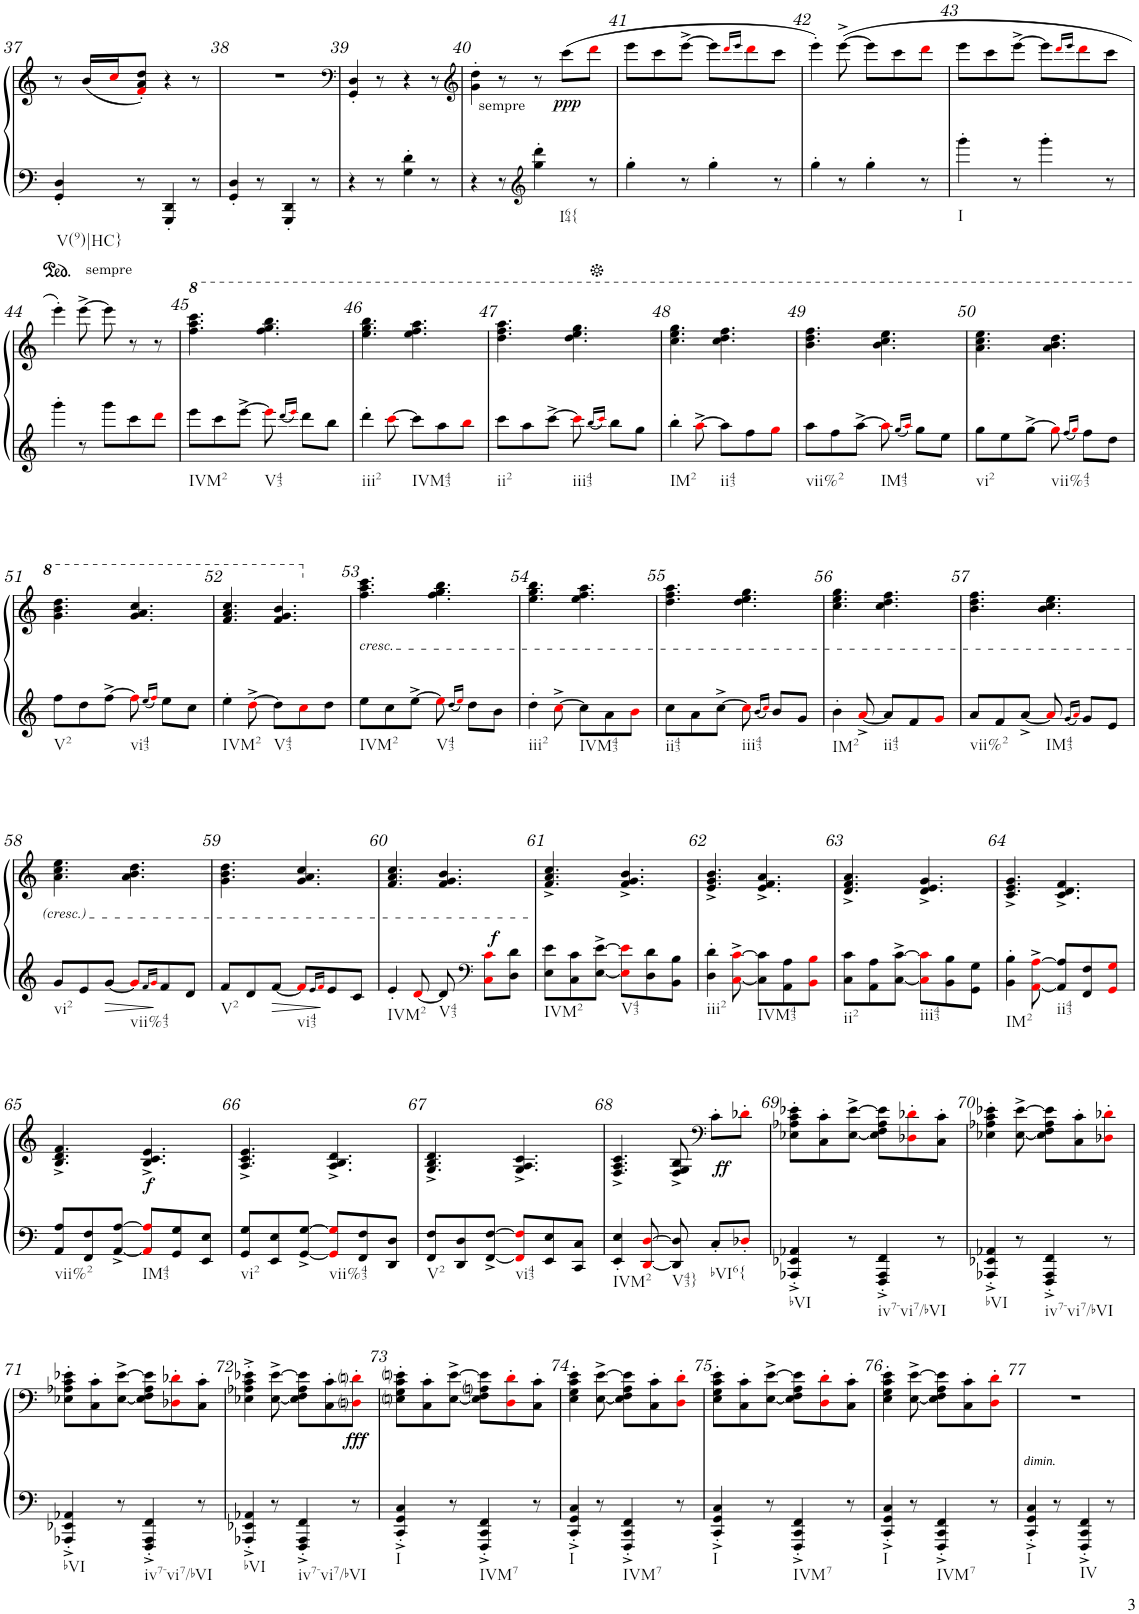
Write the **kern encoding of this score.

**kern	**kern	**dynam
*part1	*part1	*part1
*staff2	*staff1	*staff1/2
*I"Midi_1	*	*
!!LO:PB:g=z
*clefF4	*clefG2	*
*k[]	*k[]	*
*M6/8	*M6/8	*
=37	=37	=37
!LO:TX:b:t=sempre	!	!
!LO:TX:b:t=V(9)|HC}	!	!
4GG/' 4D/'	8r	.
.	(16b/LL	.
.	16cci/J	.
8r	8fi/' 8a/' 8dd/'J)	.
4GGG/' 4DD/'	4r	.
8r	8r	.
=38	=38	=38
4GG/' 4D/'	2.r	.
8r	.	.
4GGG/' 4DD/'	.	.
8r	.	.
=39	=39	=39
*	*clefF4	*
4r	4GG/' 4D/'	.
8r	8r	.
4G\' 4d\'	4r	.
8r	8r	.
=40	=40	=40
*	*clefG2	*
4r	4g\' 4dd\'	.
!	!LO:TX:b:t=sempre	!
8r	8r	.
*clefG2	*	*
!LO:TX:b:t=I64{	!	!
4gg\' 4ddd\'	8r	.
!	!	!LO:DY:b
.	(>8ccc\L	ppp
8r	8dddi\J	.
=41	=41	=41
4gg'\	8eee\L	.
.	8ccc\	.
8r	[8eee^\J	.
4gg'\	8eee\L]	.
.	16qdddi/LL	.
.	16qeee/JJ	.
.	8dddi\	.
8r	8ccc\J	.
=42	=42	=42
4gg'\	4eee'\)	.
8r	([8eee^\	.
4gg'\	8eee\L]	.
.	8ccc\	.
8r	8dddi\J	.
=43	=43	=43
!LO:TX:b:t=I	!	!
4ggg'\	8eee\L	.
.	8ccc\	.
8r	[8eee^\J	.
4ggg'\	8eee\L]	.
.	16qdddi/LL	.
.	16qeee/JJ	.
.	8dddi\	.
8r	8ccc\J	.
!!LO:LB:g=z
=44	=44	=44
4ggg'\	4eee'\)	.
8r	[8eee^\	.
8ggg\L	8eee\]	.
8ccc\	8r	.
8dddi\J	8r	.
=45	=45	=45
!LO:TX:b:t=IVM2	!	!
8eee\L	4.fff\ 4.aaa\ 4.cccc\	.
8ccc\	.	.
[8eee^\J	.	.
!LO:TX:b:t=V43	!	!
8eeei\]	4.fff\ 4.ggg\ 4.bbb\	.
16qddd/LL	.	.
16qeeei/JJ	.	.
8ddd\L	.	.
8bb\J	.	.
=46	=46	=46
!LO:TX:b:t=iii2	!	!
4ddd'\	4.eee\ 4.ggg\ 4.bbb\	.
[8ccci\	.	.
!LO:TX:b:t=IVM43	!	!
8ccc\L]	4.eee\ 4.fff\ 4.aaa\	.
8aa\	.	.
8bbi\J	.	.
=47	=47	=47
!LO:TX:b:t=ii2	!	!
8ccc\L	4.ddd\ 4.fff\ 4.aaa\	.
8aa\	.	.
[8ccc^\J	.	.
!LO:TX:b:t=iii43	!	!
8ccci\]	4.ddd\ 4.eee\ 4.ggg\	.
16qbb/LL	.	.
16qccci/JJ	.	.
8bb\L	.	.
8gg\J	.	.
=48	=48	=48
!LO:TX:b:t=IM2	!	!
4bb'\	4.ccc\ 4.eee\ 4.ggg\	.
[8aa^i\	.	.
!LO:TX:b:t=ii43	!	!
8aa\L]	4.ccc\ 4.ddd\ 4.fff\	.
8ff\	.	.
8ggi\J	.	.
=49	=49	=49
!LO:TX:b:t=vii%2	!	!
8aa\L	4.bb\ 4.ddd\ 4.fff\	.
8ff\	.	.
[8aa^\J	.	.
!LO:TX:b:t=IM43	!	!
8aai\]	4.bb\ 4.ccc\ 4.eee\	.
16qgg/LL	.	.
16qaai/JJ	.	.
8gg\L	.	.
8ee\J	.	.
=50	=50	=50
!LO:TX:b:t=vi2	!	!
8gg\L	4.aa\ 4.ccc\ 4.eee\	.
8ee\	.	.
[8gg^\J	.	.
!LO:TX:b:t=vii%43	!	!
8ggi\]	4.aa\ 4.bb\ 4.ddd\	.
16qff/LL	.	.
16qggi/JJ	.	.
8ff\L	.	.
8dd\J	.	.
!!LO:LB:g=z
=51	=51	=51
!LO:TX:b:t=V2	!	!
8ff\L	4.gg\ 4.bb\ 4.ddd\	.
8dd\	.	.
[8ff^\J	.	.
!LO:TX:b:t=vi43	!	!
8ffi\]	4.gg/ 4.aa/ 4.ccc/	.
16qee/LL	.	.
16qffi/JJ	.	.
8ee\L	.	.
8cc\J	.	.
=52	=52	=52
!LO:TX:b:t=IVM2	!	!
4ee'\	4.ff/ 4.aa/ 4.ccc/	.
[8dd^i\	.	.
!LO:TX:b:t=V43	!	!
8dd\L]	4.ff/ 4.gg/ 4.bb/	.
8cci\	.	.
8dd\J	.	.
=53	=53	=53
!	!LO:TX:b:i:t=cresc.	!
!LO:TX:b:t=IVM2	!	!
8ee\L	4.ff\ 4.aa\ 4.ccc\	.
8cc\	.	.
[8ee^\J	.	.
!LO:TX:b:t=V43	!	!
8eei\]	4.ff\ 4.gg\ 4.bb\	.
16qdd/LL	.	.
16qeei/JJ	.	.
8dd\L	.	.
8b\J	.	.
=54	=54	=54
!LO:TX:b:t=iii2	!	!
4dd'\	4.ee\ 4.gg\ 4.bb\	.
[8cc^i\	.	.
!LO:TX:b:t=IVM43	!	!
8cc\L]	4.ee\ 4.ff\ 4.aa\	.
8a\	.	.
8bi\J	.	.
=55	=55	=55
!LO:TX:b:t=ii43	!	!
8cc\L	4.dd\ 4.ff\ 4.aa\	.
8a\	.	.
[8cc^\J	.	.
!LO:TX:b:t=iii43	!	!
8cci\]	4.dd\ 4.ee\ 4.gg\	.
16qb/LL	.	.
16qcci/JJ	.	.
8b/L	.	.
8g/J	.	.
=56	=56	=56
!LO:TX:b:t=IM2	!	!
4b'\	4.cc\ 4.ee\ 4.gg\	.
[8a^i/	.	.
!LO:TX:b:t=ii43	!	!
8a/L]	4.cc\ 4.dd\ 4.ff\	.
8f/	.	.
8gi/J	.	.
=57	=57	=57
!LO:TX:b:t=vii%2	!	!
8a/L	4.b\ 4.dd\ 4.ff\	.
8f/	.	.
[8a^/J	.	.
!LO:TX:b:t=IM43	!	!
8ai/]	4.b\ 4.cc\ 4.ee\	.
16qg/LL	.	.
16qai/JJ	.	.
8g/L	.	.
8e/J	.	.
!!LO:LB:g=z
=58	=58	=58
!LO:TX:b:t=vi2	!	!
8g/L	4.a\ 4.cc\ 4.ee\	.
8e/	.	.
[8g/J	.	.
!LO:TX:b:t=vii%43	!	!
8gi/L]	4.a\ 4.b\ 4.dd\	.
16qf/LL	.	.
16qgi/JJ	.	.
8f/	.	.
8d/J	.	.
=59	=59	=59
!LO:TX:b:t=V2	!	!
8f/L	4.g\ 4.b\ 4.dd\	.
8d/	.	.
[8f/J	.	.
!LO:TX:b:t=vi43	!	!
8fi/L]	4.g/ 4.a/ 4.cc/	.
16qe/LL	.	.
16qfi/JJ	.	.
8e/	.	.
8c/J	.	.
=60	=60	=60
!LO:TX:b:t=IVM2	!	!
4e'/	4.f/ 4.a/ 4.cc/	.
[8di/	.	.
!LO:TX:b:t=V43	!	!
8d/]	4.f/ 4.g/ 4.b/	.
*clefF4	*	*
!	!	!LO:DY:a=2
8Ci\ 8ci\L	.	f
8D\ 8d\J	.	.
=61	=61	=61
!LO:TX:b:t=IVM2	!	!
8E\ 8e\L	4.f/^ 4.a/^ 4.cc/^	.
8C\ 8c\	.	.
[8E\^ [8e\^J	.	.
!LO:TX:b:t=V43	!	!
8Ei\] 8ei\]L	4.f/^ 4.g/^ 4.b/^	.
8D\ 8d\	.	.
8BB\ 8B\J	.	.
=62	=62	=62
!LO:TX:b:t=iii2	!	!
4D\' 4d\'	4.e/^ 4.g/^ 4.b/^	.
[8Ci\^ [8ci\^	.	.
!LO:TX:b:t=IVM43	!	!
8C\] 8c\]L	4.e/^ 4.f/^ 4.a/^	.
8AA\ 8A\	.	.
8BBi\ 8Bi\J	.	.
=63	=63	=63
!LO:TX:b:t=ii2	!	!
8C\ 8c\L	4.d/^ 4.f/^ 4.a/^	.
8AA\ 8A\	.	.
[8C\^ [8c\^J	.	.
!LO:TX:b:t=iii43	!	!
8Ci\] 8ci\]L	4.d/^ 4.e/^ 4.g/^	.
8BB\ 8B\	.	.
8GG\ 8G\J	.	.
=64	=64	=64
!LO:TX:b:t=IM2	!	!
4BB\' 4B\'	4.c/^ 4.e/^ 4.g/^	.
[8AAi\^ [8Ai\^	.	.
!LO:TX:b:t=ii43	!	!
8AA/] 8A/]L	4.c/^ 4.d/^ 4.f/^	.
8FF/ 8F/	.	.
8GGi/ 8Gi/J	.	.
!!LO:LB:g=z
=65	=65	=65
!LO:TX:b:t=vii%2	!	!
8AA/ 8A/L	4.B/^ 4.d/^ 4.f/^	.
8FF/ 8F/	.	.
[8AA/^ [8A/^J	.	.
!LO:TX:b:t=IM43	!	!
!	!	!LO:DY:b
8AAi/] 8Ai/]L	4.B/^ 4.c/^ 4.e/^	f
8GG/ 8G/	.	.
8EE/ 8E/J	.	.
=66	=66	=66
!LO:TX:b:t=vi2	!	!
8GG/ 8G/L	4.A/^ 4.c/^ 4.e/^	.
8EE/ 8E/	.	.
[8GG/^ [8G/^J	.	.
!LO:TX:b:t=vii%43	!	!
8GGi/] 8Gi/]L	4.A/^ 4.B/^ 4.d/^	.
8FF/ 8F/	.	.
8DD/ 8D/J	.	.
=67	=67	=67
!LO:TX:b:t=V2	!	!
8FF/ 8F/L	4.G/^ 4.B/^ 4.d/^	.
8DD/ 8D/	.	.
[8FF/^ [8F/^J	.	.
!LO:TX:b:t=vi43	!	!
8FFi/] 8Fi/]L	4.G/^ 4.A/^ 4.c/^	.
8EE/ 8E/	.	.
8CC/ 8C/J	.	.
=68	=68	=68
!LO:TX:b:t=IVM2	!	!
4EE/' 4E/'	4.F/^ 4.A/^ 4.c/^	.
[8DDi/ [8Di/	.	.
!LO:TX:b:t=V43}	!	!
8DD/] 8D/]	8F/^ 8G/^ 8B/^	.
*	*clefF4	*
!LO:TX:b:t=bVI6{	!	!
!	!	!LO:DY:b
8C'/L	8c'\L	ff
8D-X'i/J	8d-X'i\J	.
=69	=69	=69
!LO:TX:b:t=bVI	!	!
4AAA-X/'^ 4EE-X/'^ 4AA-X/'^	8E-X\' 8A-X\' 8c\' 8e-X\'L	.
.	8C\' 8c\'	.
8r	[8E-\^ [8e-\^J	.
!LO:TX:b:t=iv7-vi7/bVI	!	!
4FFF/'^ 4AAA-/'^ 4FF/'^	8E-\] 8F\ 8A-\ 8e-\]L	.
.	8D-Xi\' 8d-Xi\'	.
8r	8C\' 8c\'J	.
=70	=70	=70
!LO:TX:b:t=bVI	!	!
4AAA-X/'^ 4EE-X/'^ 4AA-X/'^	4E-X\' 4A-X\' 4c\' 4e-X\'	.
8r	[8E-\^ [8e-\^	.
!LO:TX:b:t=iv7-vi7/bVI	!	!
4FFF/'^ 4AAA-/'^ 4FF/'^	8E-\] 8F\ 8A-\ 8e-\]L	.
.	8C\' 8c\'	.
8r	8D-Xi\' 8d-Xi\'J	.
!!LO:LB:g=z
=71	=71	=71
!LO:TX:b:t=bVI	!	!
4AAA-X/'^ 4EE-X/'^ 4AA-X/'^	8E-X\' 8A-X\' 8c\' 8e-X\'L	.
.	8C\' 8c\'	.
8r	[8E-\^ [8e-\^J	.
!LO:TX:b:t=iv7-vi7/bVI	!	!
4FFF/'^ 4AAA-/'^ 4FF/'^	8E-\] 8F\ 8A-\ 8e-\]L	.
.	8D-Xi\' 8d-Xi\'	.
8r	8C\' 8c\'J	.
=72	=72	=72
!LO:TX:b:t=bVI	!	!
4AAA-X/'^ 4EE-X/'^ 4AA-X/'^	4E-X\'^ 4A-X\'^ 4c\'^ 4e-X\'^	.
8r	[8E-\^ [8e-\^	.
!LO:TX:b:t=iv7-vi7/bVI	!	!
4FFF/'^ 4AAA-/'^ 4FF/'^	8E-\] 8F\ 8A-\ 8e-\]L	.
.	8C\' 8c\'	.
!	!	!LO:DY:b
8r	8Dnji\' 8dnji\'J	fff
=73	=73	=73
!LO:TX:b:t=I	!	!
4CC/'^ 4GG/'^ 4C/'^	8Enj\' 8G\' 8c\' 8enj\'L	.
.	8C\' 8c\'	.
8r	[8E\^ [8e\^J	.
!LO:TX:b:t=IVM7	!	!
4FFF/'^ 4CC/'^ 4FF/'^	8E\] 8F\ 8Anj\ 8e\]L	.
.	8Di\' 8di\'	.
8r	8C\' 8c\'J	.
=74	=74	=74
!LO:TX:b:t=I	!	!
4CC/'^ 4GG/'^ 4C/'^	4E\' 4G\' 4c\' 4e\'	.
8r	[8E\^ [8e\^	.
!LO:TX:b:t=IVM7	!	!
4FFF/'^ 4CC/'^ 4FF/'^	8E\] 8F\ 8A\ 8e\]L	.
.	8C\' 8c\'	.
8r	8Di\' 8di\'J	.
=75	=75	=75
!LO:TX:b:t=I	!	!
4CC/'^ 4GG/'^ 4C/'^	8E\' 8G\' 8c\' 8e\'L	.
.	8C\' 8c\'	.
8r	[8E\^ [8e\^J	.
!LO:TX:b:t=IVM7	!	!
4FFF/'^ 4CC/'^ 4FF/'^	8E\] 8F\ 8A\ 8e\]L	.
.	8Di\' 8di\'	.
8r	8C\' 8c\'J	.
=76	=76	=76
!LO:TX:b:t=I	!	!
4CC/'^ 4GG/'^ 4C/'^	4E\' 4G\' 4c\' 4e\'	.
8r	[8E\^ [8e\^	.
!LO:TX:b:t=IVM7	!	!
4FFF/'^ 4CC/'^ 4FF/'^	8E\] 8F\ 8A\ 8e\]L	.
.	8C\' 8c\'	.
8r	8Di\' 8di\'J	.
=77	=77	=77
!LO:TX:a:i:t=dimin.	!	!
!LO:TX:b:t=I	!	!
4CC/'^ 4GG/'^ 4C/'^	2.r	.
8r	.	.
!LO:TX:b:t=IV	!	!
4FFF/'^ 4CC/'^ 4FF/'^	.	.
8r	.	.
=	=	=
*-	*-	*-
